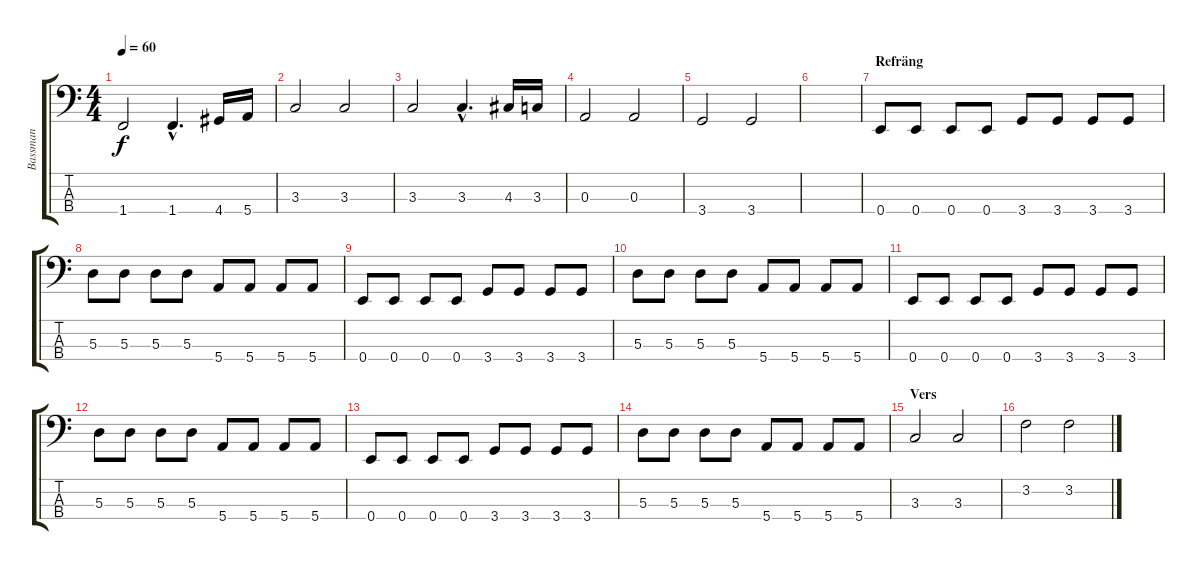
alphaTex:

\track ("Bassman" "Bassman") {instrument fretlessbass}
\staff {score tabs}
\tuning (G2 D2 A1 E1) {hide}
\ts (4 4)
\tempo 60
\clef f4
\ks c
1.4.2{dy f} 1.4{hac}.4{d} 4.4.16 5.4.16 |
3.3.2 3.3.2 |
3.3.2 3.3{hac}.4{d} 4.3.16 3.3.16 |
0.3.2 0.3.2 |
3.4.2 3.4.2 |
|
\section ("" "Refräng")
0.4.8 0.4.8 0.4.8 0.4.8 3.4.8 3.4.8 3.4.8 3.4.8 |
5.3.8 5.3.8 5.3.8 5.3.8 5.4.8 5.4.8 5.4.8 5.4.8 |
0.4.8 0.4.8 0.4.8 0.4.8 3.4.8 3.4.8 3.4.8 3.4.8 |
5.3.8 5.3.8 5.3.8 5.3.8 5.4.8 5.4.8 5.4.8 5.4.8 |
0.4.8 0.4.8 0.4.8 0.4.8 3.4.8 3.4.8 3.4.8 3.4.8 |
5.3.8 5.3.8 5.3.8 5.3.8 5.4.8 5.4.8 5.4.8 5.4.8 |
0.4.8 0.4.8 0.4.8 0.4.8 3.4.8 3.4.8 3.4.8 3.4.8 |
5.3.8 5.3.8 5.3.8 5.3.8 5.4.8 5.4.8 5.4.8 5.4.8 |
\section ("" "Vers")
3.3.2 3.3.2 |
3.2.2 3.2.2
